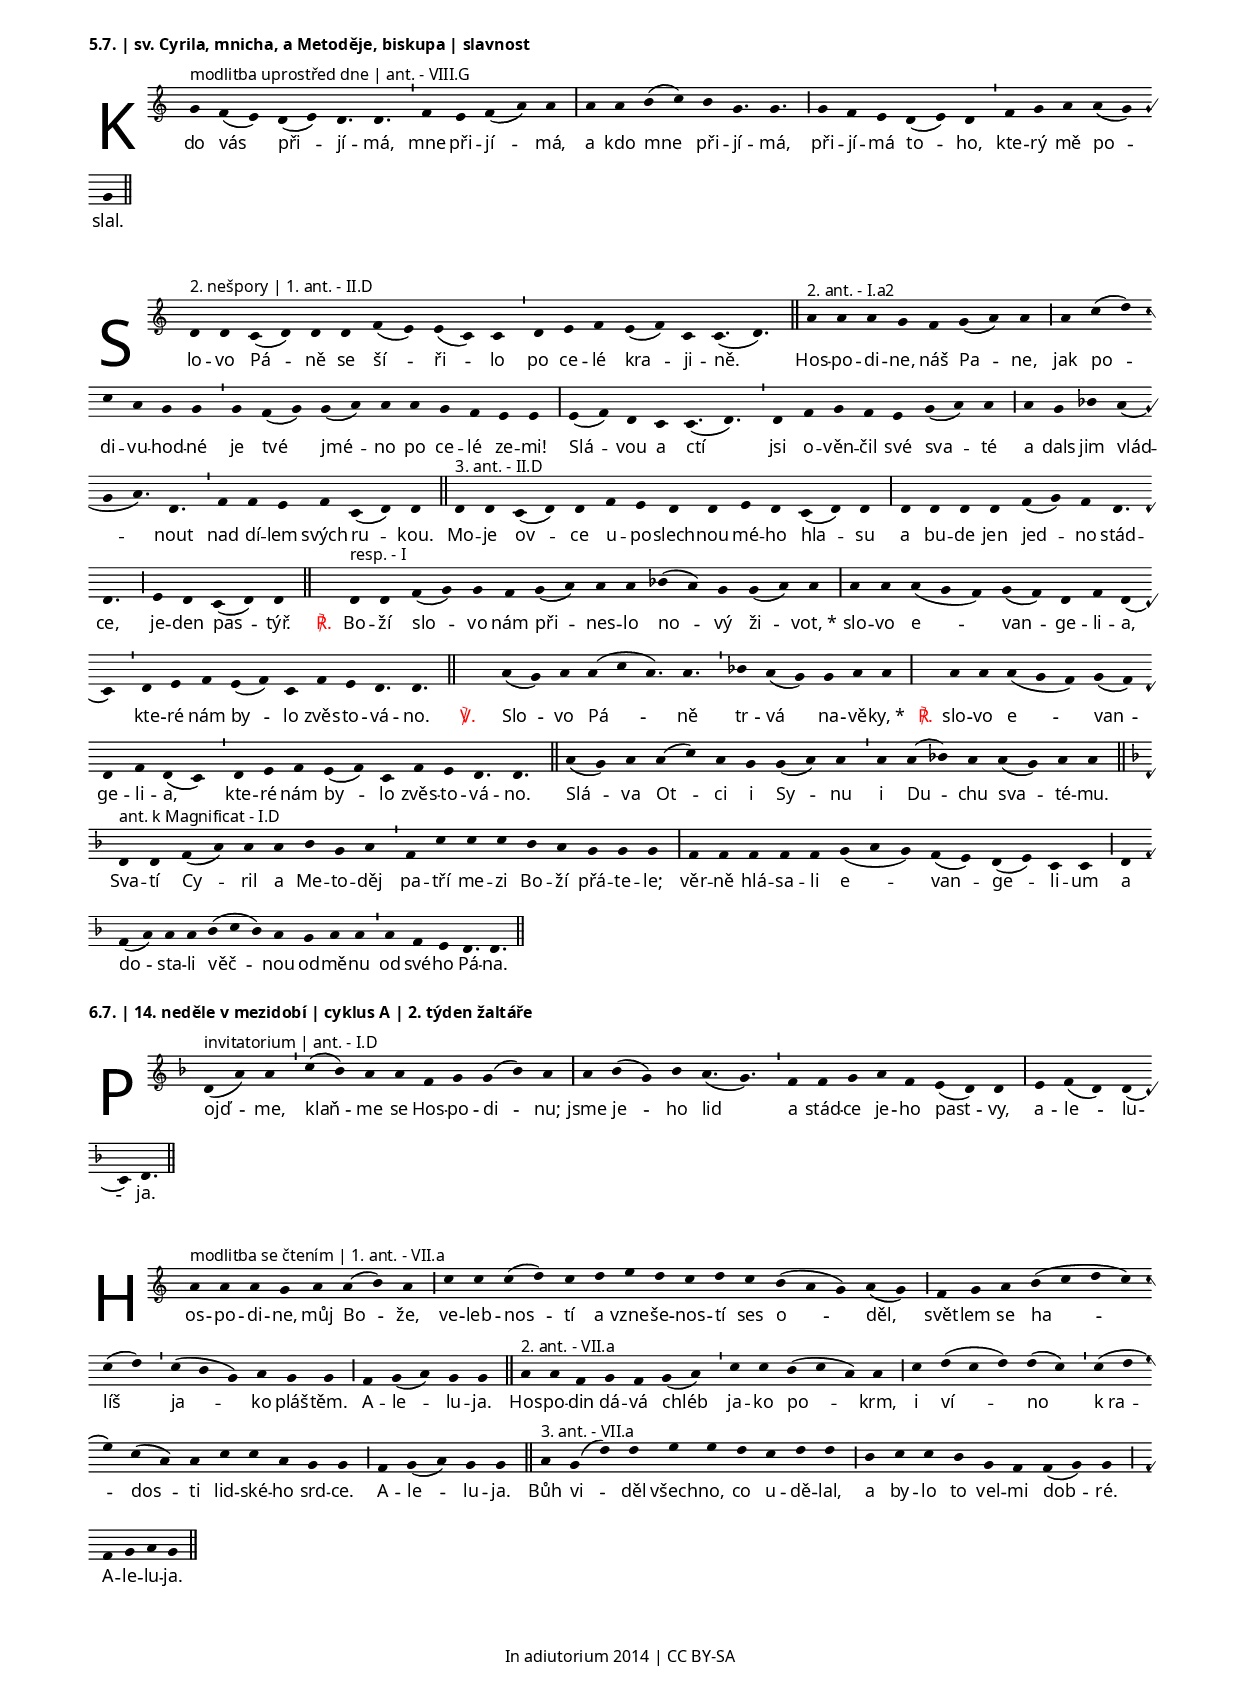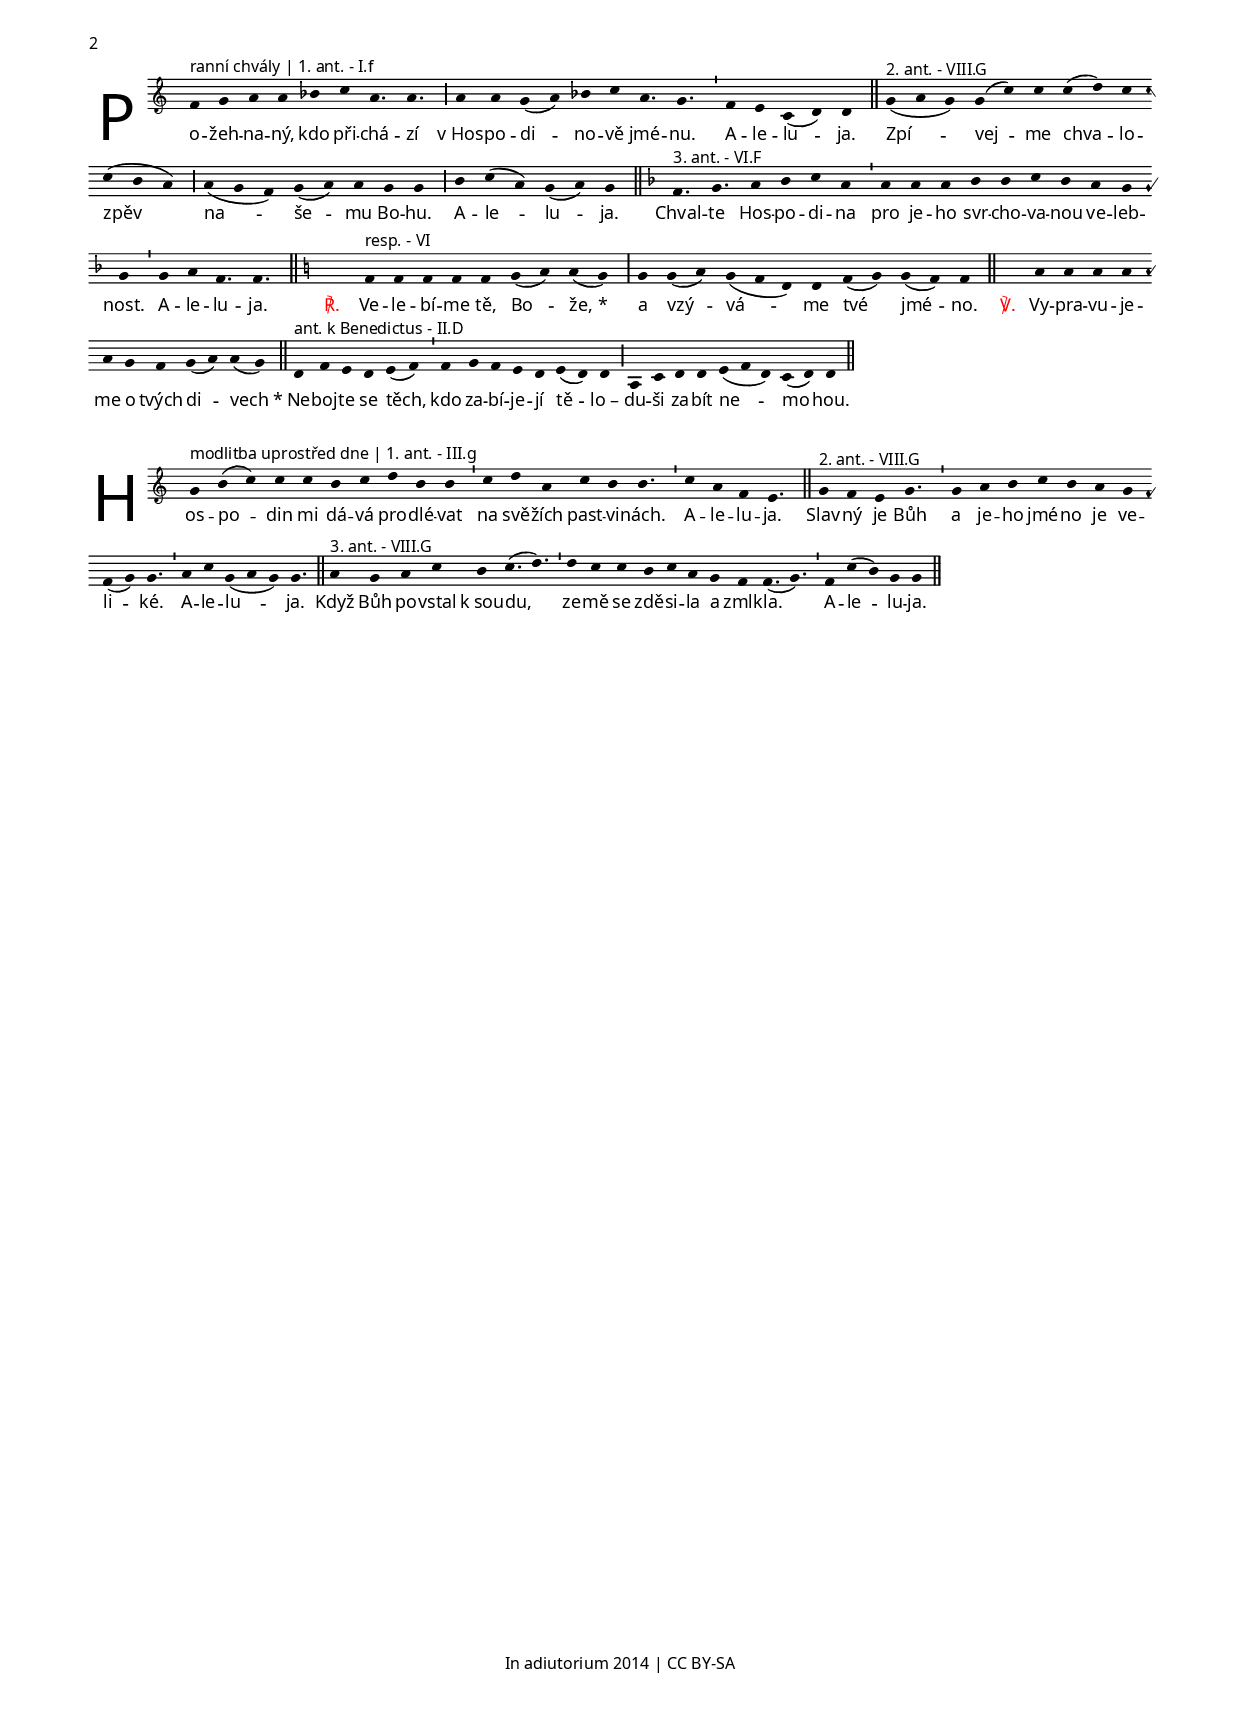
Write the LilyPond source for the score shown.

\version "2.19.4"

\include "../spolecne.ly"
\include "../dilyresponsorii.ly"

% prokopska pout na Sazavu 2014,
% tentokrat jen kratka.

% Noty jsou radikalne "komprimovane" trochu podobne jako ve stredovekych
% rukopisech.
% Take jsou tu vyzkousene inicialy - neprilis vydarene.

\layout {
  ragged-last = ##t
  indent = 1 \cm

  \context { \Lyrics
    \override InstrumentName #'font-size = #12
    \override VerticalAxisGroup #'nonstaff-relatedstaff-spacing #'basic-distance = 5.2 %default 5.5
  }

  \context { \Staff
    \override Clef.font-size = #-3
  }
}

myStaffSize = #14
#(set-global-staff-size myStaffSize)

\paper {
  markup-markup-spacing #'padding = #1
  score-markup-spacing #'padding = #2

  left-margin = 1.5\cm
  right-margin = 1.5\cm
  top-margin = 1\cm
  bottom-margin = 1\cm

  #(define fonts
    (make-pango-font-tree
      "Source Sans Pro"
      "VL Gothic"
      "Courier"
     (/ staff-height pt 20)))

  oddFooterMarkup = \markup\fill-line {
    "" "In adiutorium 2014 | CC BY-SA" ""
  }
}

\markup\bold{
  5.7.
  | sv. Cyrila, mnicha, a Metoděje, biskupa
  | slavnost
}

% ranni chvaly jeste doma

\markup {\nadpisHodinka {""}}

\score {
  \relative c'' {
    \choralniRezim
    g^"modlitba uprostřed dne | ant. - VIII.G" f( e) d( e) d4. d \barMin f4 e f( a) a \barMax
    a a b( c) b g4. g \barMaior
    g4 f e d( e) d \barMin f g a a( g) g \barFinalis
  }
  \addlyrics {
    \set vocalName = "K" do vás při -- jí -- má, mne při -- jí -- má,
    a kdo mne při -- jí -- má,
    při -- jí -- má to -- ho, kte -- rý mě po -- slal.
  }
}

\score {
  \relative c' {
    \choralniRezim
    d4^"2. nešpory | 1. ant. - II.D" d c( d) d d f( e) e( c) c \barMin
    d e f e( f) c c4.( d) \barFinalis

    %%

    a'4^"2. ant. - I.a2" a a g f g( a) a \barMaior
    a c( d) c a g g \barMin g f( g) g( a) a a g f e e \barMax
    e( f) d c c4.( d) \barMin d4 f g f e g( a) a \barMaior
    a g bes a( g a4.) d, \barMin f4 f e f c( d) d \barFinalis

    %%

    d4^"3. ant. - II.D" d c( d) d f e d d e d c( d) d \barMax
    d d d d f( g) f d4. d \barMaior
    e4 d c( d) d \barFinalis

    %%

    \neviditelna d
    d4^"resp. - I" d f( g) g f g( a) a a bes( a) g g( a) a \barMax
    a a a( g f) g( f) d f d( c) \barMin
    d e f e( f) c f e d4. d \barFinalis
    % V
    \neviditelna a
    a'4( g) a a( c a4.) a \barMin bes4 a( g) g a a \barMax
    % R
    \neviditelna a
    a a a( g f) g( f) d f d( c) \barMin
    d e f e( f) c f e d4. d \barFinalis
    % Slava
    a'4( g) a a( c) a g g( a) a \barMin a a( bes) a a( g) a a \barFinalis

    %%

    \key f \major
    d,4^"ant. k Magnificat - I.D" d f( a) a a bes g a \barMin
    f c' c c bes a g g g \barMax
    f f f f f g( a g) f( e) d( e) c c \barMaior
    d f( a) a a bes( c bes) a g a a \barMin
    a f e d4. d \barFinalis
  }
  \addlyrics {
    \set vocalName = "S" lo -- vo Pá -- ně se ší -- ři -- lo
    po ce -- lé kra -- ji -- ně.

    %%

    Hos -- po -- di -- ne, náš Pa -- ne,
    jak po -- di -- vu -- hod -- né je tvé jmé -- no po ce -- lé ze -- mi!
    Slá -- vou a ctí jsi o -- věn -- čil své sva -- té
    a dals jim vlád -- nout nad dí -- lem svých ru -- kou.

    %%

    Mo -- je ov -- ce u -- po -- slech -- nou mé -- ho hla -- su
    a bu -- de jen jed -- no stád -- ce,
    je -- den pas -- týř.

    %%

    \Response Bo -- ží slo -- vo nám při -- nes -- lo no -- vý ži -- vot,_*
    slo -- vo e -- van -- ge -- li -- a, kte -- ré nám by -- lo zvěs -- to -- vá -- no.
    \Verse Slo -- vo Pá -- ně tr -- vá na -- vě -- ky,_*
    \Response slo -- vo e -- van -- ge -- li -- a, kte -- ré nám by -- lo zvěs -- to -- vá -- no.
    \textRespDoxologie

    %%

    Sva -- tí Cy -- ril a Me -- to -- děj
    pa -- tří me -- zi Bo -- ží přá -- te -- le;
    věr -- ně hlá -- sa -- li e -- van -- ge -- li -- um
    a do -- sta -- li věč -- nou od -- mě -- nu
    od své -- ho Pá -- na.
  }
}

% zpevy kompletare umim zpameti

\markup\bold{
  6.7.
  | 14. neděle v mezidobí
  | cyklus A
  | 2. týden žaltáře
}

\markup {\nadpisHodinka {""}}

\score {
  \relative c' {
    \choralniRezim
    \key f \major
    d4(^"invitatorium | ant. - I.D" a') a \barMin
    c( bes) a a f g g( bes) a \barMax
    a4 bes( g) bes a4.( g) \barMin
    f4 f g a f e( d) d \barMax
    e4 f( d) d( c) d4. \barFinalis
  }
  \addlyrics {
    \set vocalName = "P" ojď -- me, klaň -- me se Hos -- po -- di -- nu;
      jsme je -- ho lid a stád -- ce je -- ho past -- vy, a -- le -- lu -- ja.
  }
}

\score {
  \relative c'' {
    \choralniRezim
    a4^"modlitba se čtením | 1. ant. - VII.a" a a g a a( b) a \barMaior
    c4 c c( d) c d e d c d c b( a g) a( g) \barMaior
    f4 g a b( c d c) c( d) \barMin c( b g) a g g \barMaior
    f g( a) g g \barFinalis

    %%

    a4^"2. ant. - VII.a" a f g f g( a) \barMin c c b( c a) a \barMaior
    c d( c d) d( c) \barMin c( d e) c( a) a c c a g g \barMaior
    f g( a) g g \barFinalis

    %%

    a4^"3. ant. - VII.a" g( d') d e e d c d d \barMaior
    b c c b g f f( g) g \barMaior
    f g a g \barFinalis
  }
  \addlyrics {
    \set vocalName = "H" os -- po -- di -- ne, můj Bo -- že,
    ve -- leb -- nos -- tí a vzne -- še -- nos -- tí ses o -- děl,
    svět -- lem se ha -- líš ja -- ko pláš -- těm.
    A -- le -- lu -- ja.

    %%

    Hos -- po -- din dá -- vá chléb ja -- ko po -- krm,
    i ví -- no k_ra -- dos -- ti lid -- ské -- ho srd -- ce.
    A -- le -- lu -- ja.

    %%

    Bůh vi -- děl všech -- no, co u -- dě -- lal,
    a by -- lo to vel -- mi dob -- ré.
    A -- le -- lu -- ja.
  }
}

\score {
  \relative c' {
    \choralniRezim
    f4^"ranní chvály | 1. ant. - I.f" g a a
    bes4 c a4. a \barMaior
    a4 a g( a) bes c a4. g \barMin
    f4 e c( d) d \barFinalis

    %%

    g4(^"2. ant. - VIII.G" a g) g( c) c c( d) c c( b a) \barMaior
    a( g f) g( a) a g g \barMaior
    b c( a) g( a) g \barFinalis

    %%

    \key f \major
    f4.^"3. ant. - VI.F" g a4 bes c a \barMin
    a a a bes bes c bes a g g4 \barMin
    g4 a f4. f \barFinalis
    \key c \major

    %%

    % R
    \neviditelna f
    f4^"resp. - VI" f f f f g( a) a( g) \barMax
    g g( a) g( f d) d f( g) g( f) f \barFinalis
    % V
    \neviditelna f
    a a a a a g f g( a) a( g) \barFinalis

    %%

    d^"ant. k Benedictus - II.D" f e d e( f) \barMin
    f g f e d e( d) d \barMaior
    a c d d e( f d) c( d) d \barFinalis
  }
  \addlyrics {
    \set vocalName = "P" o -- žeh -- na -- ný,
    kdo při -- chá -- zí v_Hos -- po -- di -- no -- vě
    jmé -- nu. A -- le -- lu -- ja.

    %%

    Zpí -- vej -- me chva -- lo -- zpěv
    na -- še -- mu Bo -- hu.
    A -- le -- lu -- ja.

    %%

    Chval -- te Hos -- po -- di -- na pro je -- ho svr -- cho -- va -- nou
    ve -- leb -- nost. A -- le -- lu -- ja.

    %%

    \Response Ve -- le -- bí -- me tě, Bo -- že,_*
    a vzý -- vá -- me tvé jmé -- no.
    \Verse Vy -- pra -- vu -- je -- me o tvých di -- vech_*

    %%

    Ne -- boj -- te se těch,
    kdo za -- bí -- je -- jí tě -- lo_–
    du -- ši za -- bít ne -- mo -- hou.
  }
}

\score {
  \relative c'' {
    \choralniRezim
    g4^"modlitba uprostřed dne | 1. ant. - III.g" b( c) c c b c d b b \barMin
    c d a c b b4. \barMin
    c4 a f e4. \barFinalis

    %%

    g4^"2. ant. - VIII.G" f e g4. \barMin
    g4 a b c b a g f( g) g4. \barMin
    a4 c g( a g) g4. \barFinalis

    %%

    a4^"3. ant. - VIII.G" g a c b c4.( d) \barMin
    d4 c c b c a g f f4.( g) \barMin
    f4 c'( b) g g \barFinalis
  }
  \addlyrics {
    \set vocalName = "H" os -- po -- din mi dá -- vá pro -- dlé -- vat na svě -- žích
    past -- vi -- nách. A -- le -- lu -- ja.

    %%

    Slav -- ný je Bůh a je -- ho jmé -- no je ve -- li -- ké.
    A -- le -- lu -- ja.

    %%

    Když Bůh po -- vstal k_sou -- du, ze -- mě se zdě -- si -- la a zmlk -- la.
    A -- le -- lu -- ja.
  }
}

% na druhe nespory uz budu doma